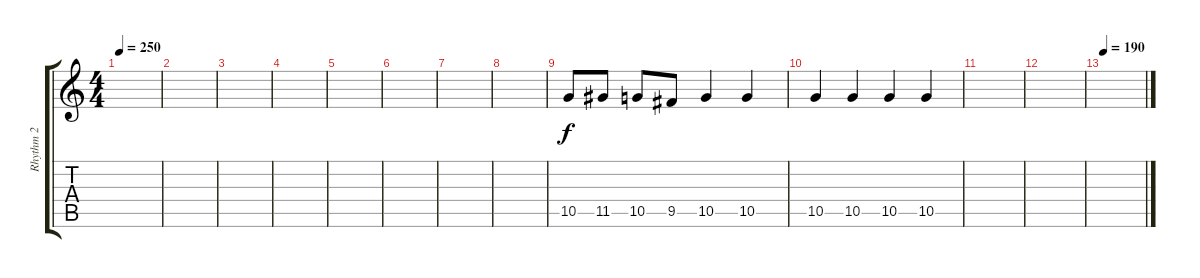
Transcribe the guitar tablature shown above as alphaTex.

\track ("Rhythm 2" "Rhythm 2") {instrument distortionguitar}
\staff {score tabs}
\tuning (E4 B3 G3 D3 A2 E2) {hide}
\ts (4 4)
\tempo 250
\clef g2
\ks c
|
|
|
|
|
|
|
|
10.5.8 11.5.8 10.5.8 9.5.8 10.5.4 10.5.4 |
10.5.4 10.5.4 10.5.4 10.5.4 |
|
|
\tempo 190
